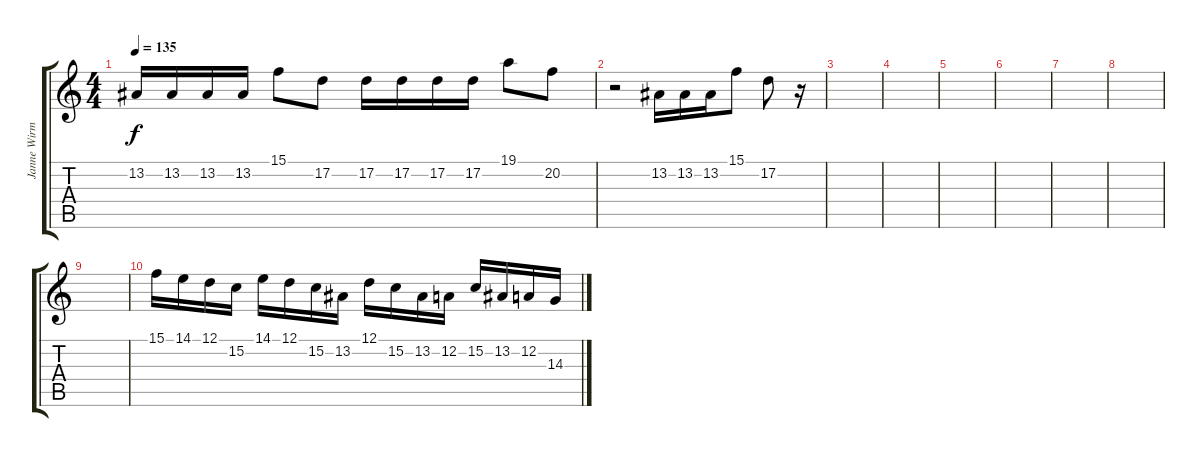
\track ("Janne Wirman" "Janne Wirm") {instrument stringensemble1}
\staff {score tabs}
\tuning (D4 A3 F3 C3 G2 D2) {hide}
\ts (4 4)
\tempo 135
\clef g2
\ks c
13.2.16{dy f} 13.2.16 13.2.16 13.2.16 15.1.8 17.2.8 17.2.16 17.2.16 17.2.16 17.2.16 19.1.8 20.2.8 |
r.2 13.2.16 13.2.16 13.2.16 15.1.8 17.2.8 r.16 |
|
|
|
|
|
|
|
15.1.16 14.1.16 12.1.16 15.2.16 14.1.16 12.1.16 15.2.16 13.2.16 12.1.16 15.2.16 13.2.16 12.2.16 15.2.16 13.2.16 12.2.16 14.3.16
